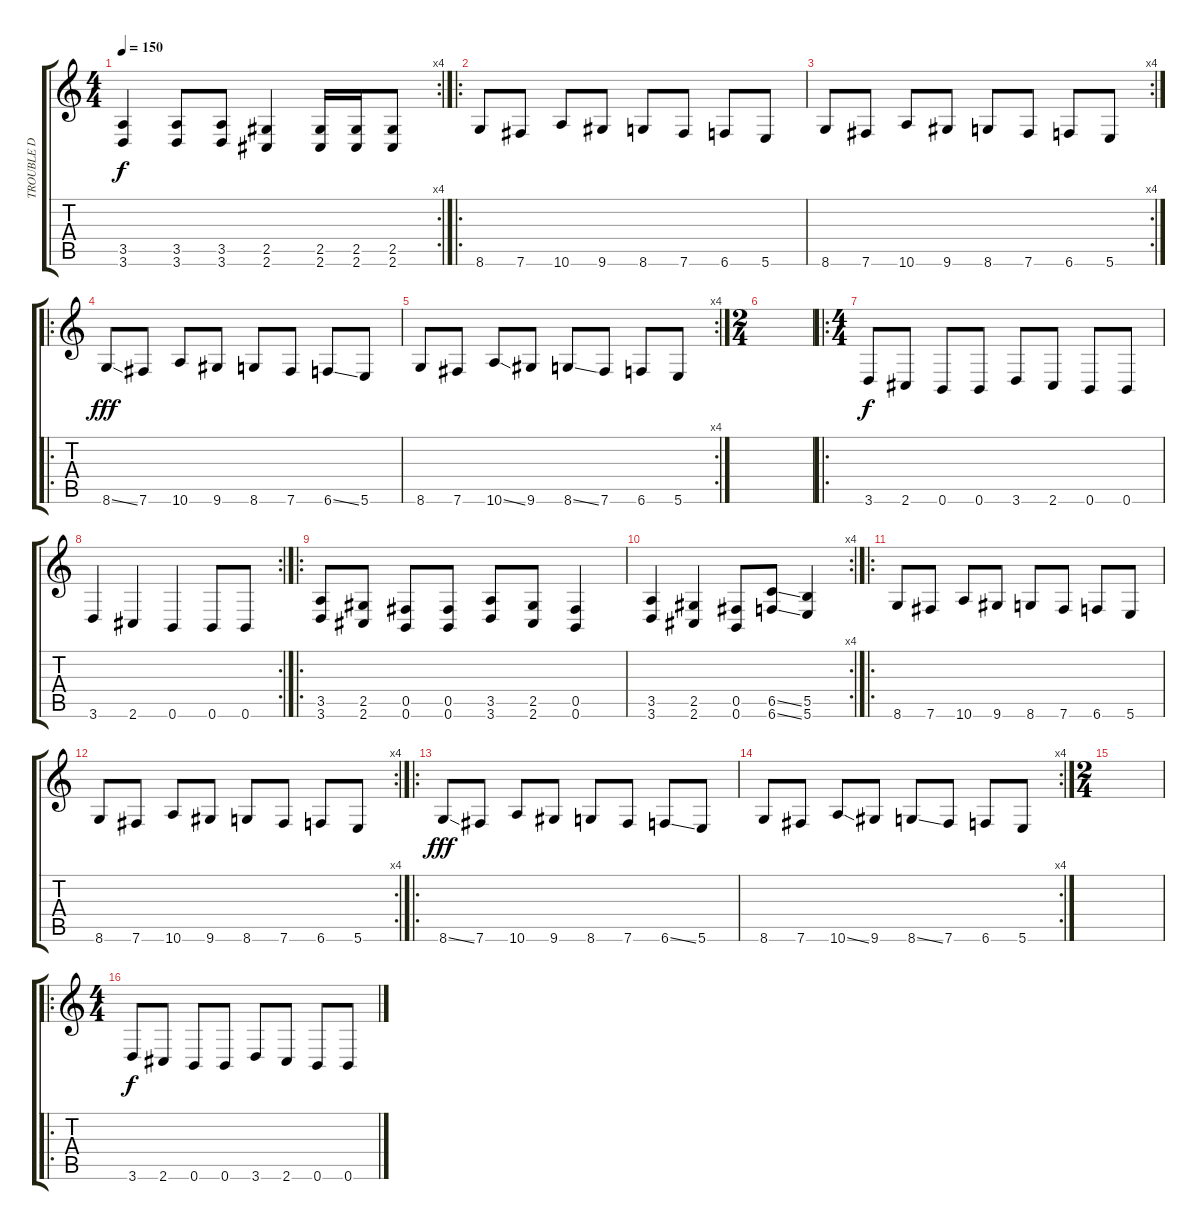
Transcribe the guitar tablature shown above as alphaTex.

\track ("TROUBLE D" "TROUBLE D") {instrument electricbassfinger}
\staff {score tabs}
\tuning (Db4 Ab3 E3 B2 Gb2 B1) {hide}
\rc 4
\ts (4 4)
\tempo 150
\clef g2
\ks c
(3.5 3.6).4{dy f} (3.5 3.6).8 (3.5 3.6).8 (2.5 2.6).4 (2.5 2.6).16 (2.5 2.6).16 (2.5 2.6).8 |
\ro
8.6.8 7.6.8 10.6.8 9.6.8 8.6.8 7.6.8 6.6.8 5.6.8 |
\rc 4
8.6.8 7.6.8 10.6.8 9.6.8 8.6.8 7.6.8 6.6.8 5.6.8 |
\ro
8.6{ss}.8{dy fff} 7.6.8 10.6.8 9.6.8 8.6.8 7.6.8 6.6{ss}.8 5.6.8 |
\rc 4
8.6.8 7.6.8 10.6{ss}.8 9.6.8 8.6{ss}.8 7.6.8 6.6.8 5.6.8 |
\ts (2 4)
|
\ro
\ts (4 4)
3.6.8{dy f} 2.6.8 0.6.8 0.6.8 3.6.8 2.6.8 0.6.8 0.6.8 |
\rc 2
3.6.4 2.6.4 0.6.4 0.6.8 0.6.8 |
\ro
(3.5 3.6).8 (2.5 2.6).8 (0.5 0.6).8 (0.5 0.6).8 (3.5 3.6).8 (2.5 2.6).8 (0.5 0.6).4 |
\rc 4
(3.5 3.6).4 (2.5 2.6).4 (0.5 0.6).8 (6.5{ss} 6.6{ss}).8 (5.5 5.6).4 |
\ro
8.6.8 7.6.8 10.6.8 9.6.8 8.6.8 7.6.8 6.6.8 5.6.8 |
\rc 4
8.6.8 7.6.8 10.6.8 9.6.8 8.6.8 7.6.8 6.6.8 5.6.8 |
\ro
8.6{ss}.8{dy fff} 7.6.8 10.6.8 9.6.8 8.6.8 7.6.8 6.6{ss}.8 5.6.8 |
\rc 4
8.6.8 7.6.8 10.6{ss}.8 9.6.8 8.6{ss}.8 7.6.8 6.6.8 5.6.8 |
\ts (2 4)
|
\ro
\ts (4 4)
3.6.8{dy f} 2.6.8 0.6.8 0.6.8 3.6.8 2.6.8 0.6.8 0.6.8
